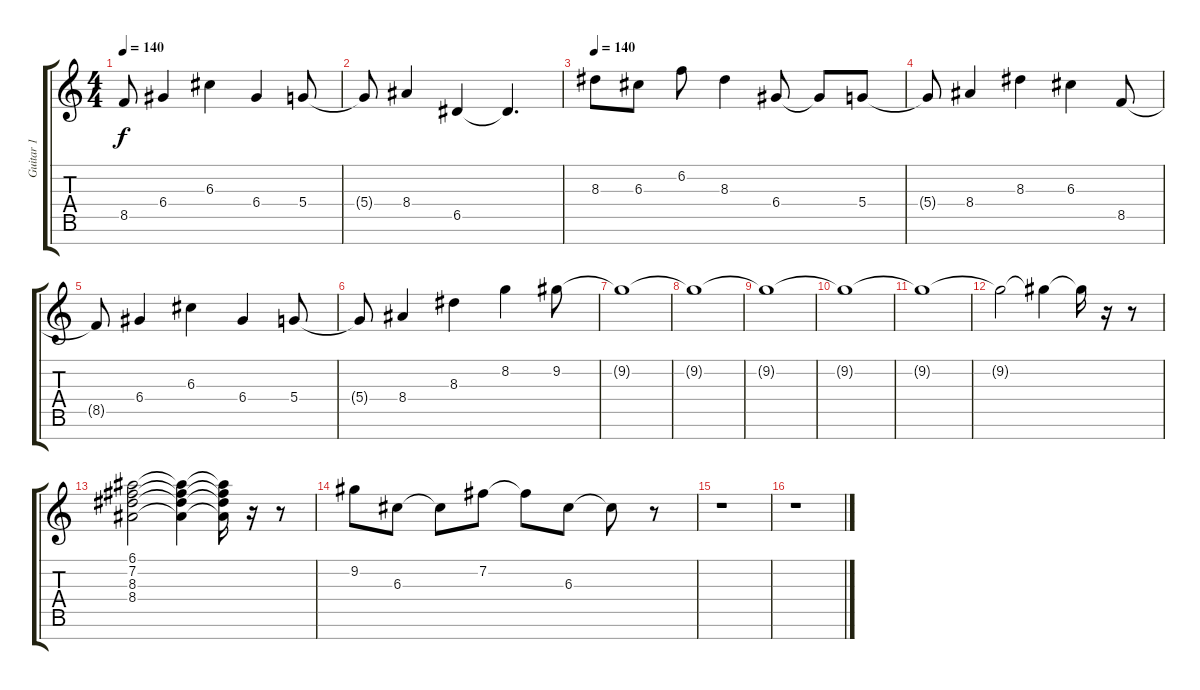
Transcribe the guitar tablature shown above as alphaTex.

\track ("Guitar 1" "Guitar 1") {instrument electricguitarmuted}
\staff {score tabs}
\tuning (E4 B3 G3 D3 A2 E2 B1) {hide}
\ts (4 4)
\tempo 140
\clef g2
\ks c
8.5{t}.8{dy f} 6.4.4 6.3.4 6.4.4 5.4.8 |
5.4{t}.8 8.4.4 6.5.4 6.5{t}.4{d} |
\tempo 140
8.3.8{volume 14} 6.3.8 6.2.8 8.3.4 6.4.8 6.4{t}.8 5.4.8 |
5.4{t}.8 8.4.4 8.3.4 6.3.4 8.5.8 |
8.5{t}.8 6.4.4 6.3.4 6.4.4 5.4.8 |
5.4{t}.8 8.4.4 8.3.4 8.2.4 9.2.8 |
9.2{t}.1 |
9.2{t}.1 |
9.2{t}.1 |
9.2{t}.1 |
9.2{t}.1 |
9.2{t}.2 9.2{t}.4 9.2{t}.16 r.16 r.8 |
(6.1 7.2 8.3 8.4).2{volume 12} (6.1{t} 7.2{t} 8.3{t} 8.4{t}).4 (6.1{t} 7.2{t} 8.3{t} 8.4{t}).16 r.16 r.8 |
9.2.8 6.3.8 6.3{t}.8 7.2.8 7.2{t}.8 6.3.8 6.3{t}.8 r.8 |
r.1 |
r.1
